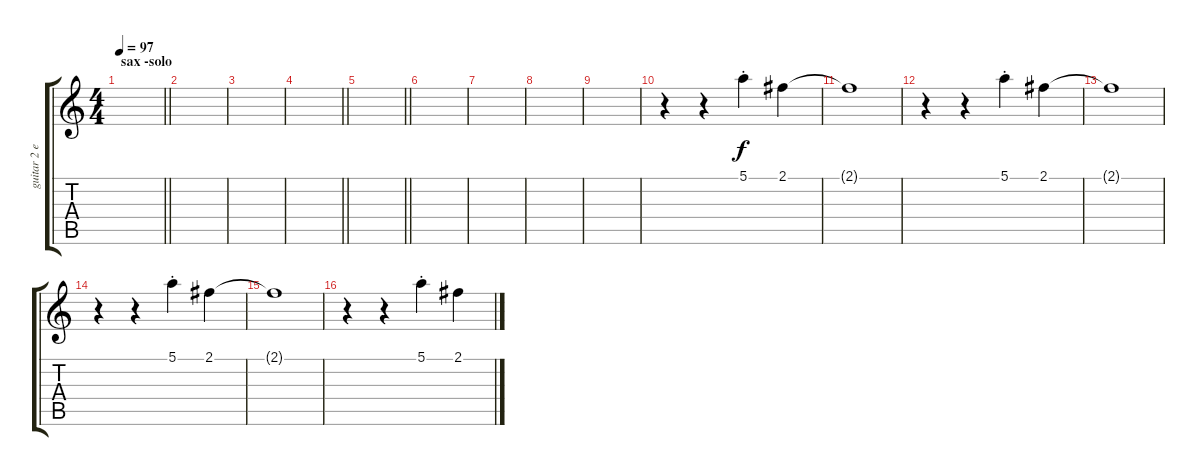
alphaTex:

\track ("guitar 2 electric" "guitar 2 e") {instrument acousticbass}
\staff {score tabs}
\tuning (E4 B3 G3 D3 A2 E2) {hide}
\ts (4 4)
\section ("" "sax -solo")
\tempo 97
\clef g2
\barLineRight lightlight
\ks c
|
|
|
\barLineRight lightlight
|
\barLineRight lightlight
|
|
|
|
|
r.4{volume 4} r.4 5.1{st}.4 2.1.4 |
2.1{t}.1 |
r.4 r.4 5.1{st}.4 2.1.4 |
2.1{t}.1 |
r.4 r.4 5.1{st}.4 2.1.4 |
2.1{t}.1 |
r.4 r.4 5.1{st}.4 2.1.4
